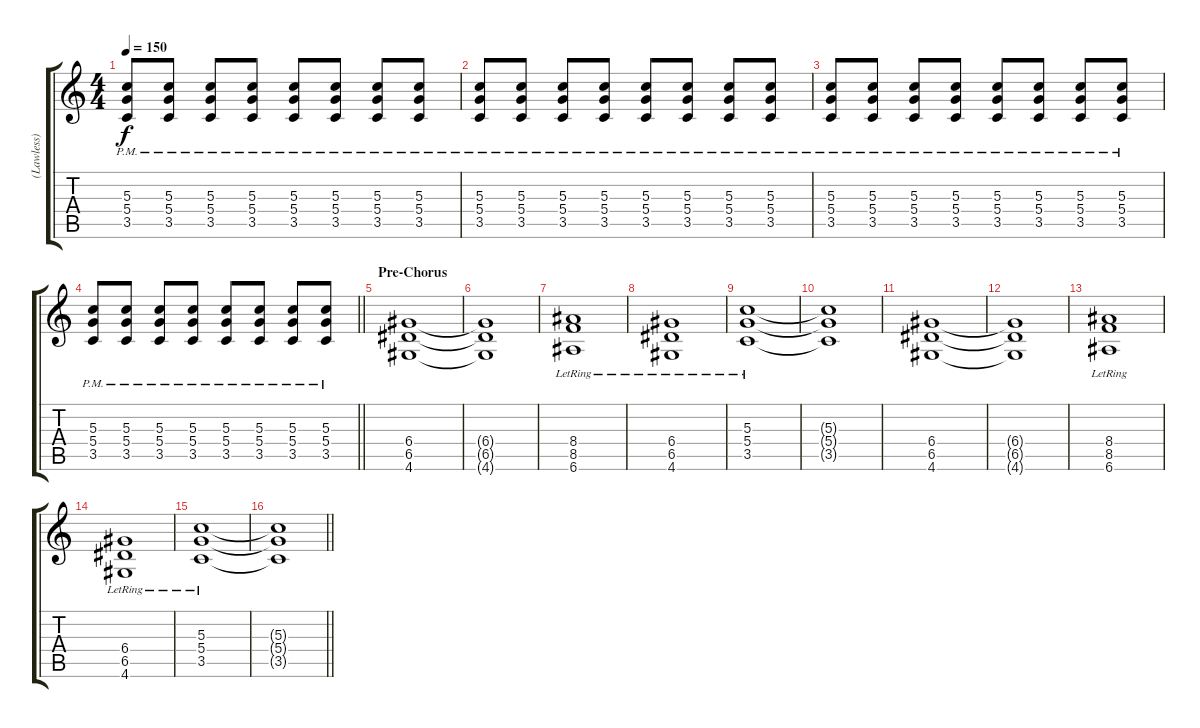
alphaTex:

\track ("(Lawless) Rhythm Guitar" "(Lawless) ") {instrument distortionguitar}
\staff {score tabs}
\tuning (E4 B3 G3 D3 A2 E2) {hide}
\ts (4 4)
\tempo 150
\clef g2
\ks c
(5.3{pm} 5.4{pm} 3.5{pm}).8{dy f} (5.3{pm} 5.4{pm} 3.5{pm}).8 (5.3{pm} 5.4{pm} 3.5{pm}).8 (5.3{pm} 5.4{pm} 3.5{pm}).8 (5.3{pm} 5.4{pm} 3.5{pm}).8 (5.3{pm} 5.4{pm} 3.5{pm}).8 (5.3{pm} 5.4{pm} 3.5{pm}).8 (5.3{pm} 5.4{pm} 3.5{pm}).8 |
(5.3{pm} 5.4{pm} 3.5{pm}).8 (5.3{pm} 5.4{pm} 3.5{pm}).8 (5.3{pm} 5.4{pm} 3.5{pm}).8 (5.3{pm} 5.4{pm} 3.5{pm}).8 (5.3{pm} 5.4{pm} 3.5{pm}).8 (5.3{pm} 5.4{pm} 3.5{pm}).8 (5.3{pm} 5.4{pm} 3.5{pm}).8 (5.3{pm} 5.4{pm} 3.5{pm}).8 |
(5.3{pm} 5.4{pm} 3.5{pm}).8 (5.3{pm} 5.4{pm} 3.5{pm}).8 (5.3{pm} 5.4{pm} 3.5{pm}).8 (5.3{pm} 5.4{pm} 3.5{pm}).8 (5.3{pm} 5.4{pm} 3.5{pm}).8 (5.3{pm} 5.4{pm} 3.5{pm}).8 (5.3{pm} 5.4{pm} 3.5{pm}).8 (5.3{pm} 5.4{pm} 3.5{pm}).8 |
\barLineRight lightlight
(5.3{pm} 5.4{pm} 3.5{pm}).8 (5.3{pm} 5.4{pm} 3.5{pm}).8 (5.3{pm} 5.4{pm} 3.5{pm}).8 (5.3{pm} 5.4{pm} 3.5{pm}).8 (5.3{pm} 5.4{pm} 3.5{pm}).8 (5.3{pm} 5.4{pm} 3.5{pm}).8 (5.3{pm} 5.4{pm} 3.5{pm}).8 (5.3{pm} 5.4{pm} 3.5{pm}).8 |
\section ("" "Pre-Chorus")
(6.4 6.5 4.6).1 |
(6.4{t} 6.5{t} 4.6{t}).1 |
(8.4{lr} 8.5 6.6{lr}).1 |
(6.4 6.5 4.6{lr}).1 |
(5.3 5.4 3.5{lr}).1 |
(5.3{t} 5.4{t} 3.5{t}).1 |
(6.4 6.5 4.6).1 |
(6.4{t} 6.5{t} 4.6{t}).1 |
(8.4{lr} 8.5 6.6{lr}).1 |
(6.4 6.5 4.6{lr}).1 |
(5.3 5.4 3.5{lr}).1 |
\barLineRight lightlight
(5.3{t} 5.4{t} 3.5{t}).1
